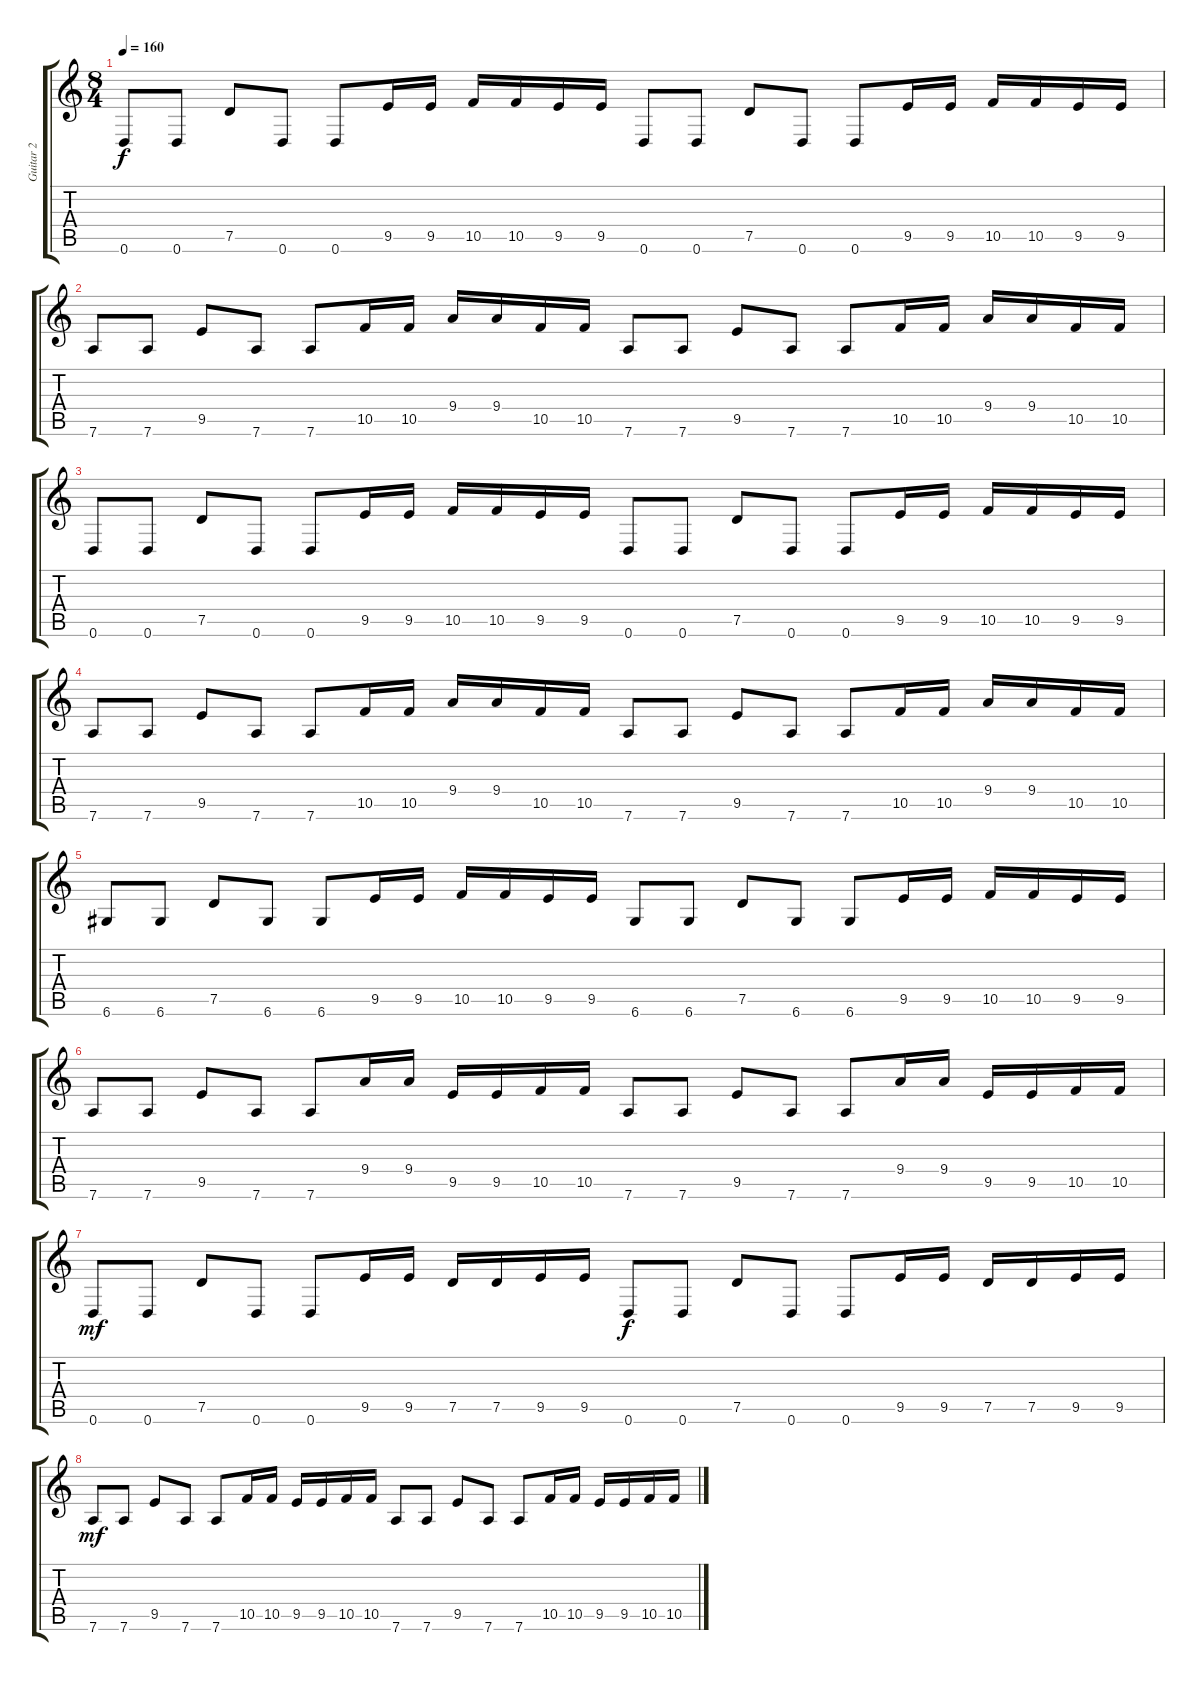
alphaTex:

\track ("Guitar 2" "Guitar 2") {instrument distortionguitar}
\staff {score tabs}
\tuning (D4 A3 F3 C3 G2 D2) {hide}
\ts (8 4)
\tempo 160
\clef g2
\ks c
0.6.8{dy f} 0.6.8 7.5.8 0.6.8 0.6.8 9.5.16 9.5.16 10.5.16 10.5.16 9.5.16 9.5.16 0.6.8 0.6.8 7.5.8 0.6.8 0.6.8 9.5.16 9.5.16 10.5.16 10.5.16 9.5.16 9.5.16 |
7.6.8 7.6.8 9.5.8 7.6.8 7.6.8 10.5.16 10.5.16 9.4.16 9.4.16 10.5.16 10.5.16 7.6.8 7.6.8 9.5.8 7.6.8 7.6.8 10.5.16 10.5.16 9.4.16 9.4.16 10.5.16 10.5.16 |
0.6.8 0.6.8 7.5.8 0.6.8 0.6.8 9.5.16 9.5.16 10.5.16 10.5.16 9.5.16 9.5.16 0.6.8 0.6.8 7.5.8 0.6.8 0.6.8 9.5.16 9.5.16 10.5.16 10.5.16 9.5.16 9.5.16 |
7.6.8 7.6.8 9.5.8 7.6.8 7.6.8 10.5.16 10.5.16 9.4.16 9.4.16 10.5.16 10.5.16 7.6.8 7.6.8 9.5.8 7.6.8 7.6.8 10.5.16 10.5.16 9.4.16 9.4.16 10.5.16 10.5.16 |
6.6.8 6.6.8 7.5.8 6.6.8 6.6.8 9.5.16 9.5.16 10.5.16 10.5.16 9.5.16 9.5.16 6.6.8 6.6.8 7.5.8 6.6.8 6.6.8 9.5.16 9.5.16 10.5.16 10.5.16 9.5.16 9.5.16 |
7.6.8 7.6.8 9.5.8 7.6.8 7.6.8 9.4.16 9.4.16 9.5.16 9.5.16 10.5.16 10.5.16 7.6.8 7.6.8 9.5.8 7.6.8 7.6.8 9.4.16 9.4.16 9.5.16 9.5.16 10.5.16 10.5.16 |
0.6.8{dy mf} 0.6.8 7.5.8 0.6.8 0.6.8 9.5.16 9.5.16 7.5.16 7.5.16 9.5.16 9.5.16 0.6.8{dy f} 0.6.8 7.5.8 0.6.8 0.6.8 9.5.16 9.5.16 7.5.16 7.5.16 9.5.16 9.5.16 |
7.6.8{dy mf} 7.6.8 9.5.8 7.6.8 7.6.8 10.5.16 10.5.16 9.5.16 9.5.16 10.5.16 10.5.16 7.6.8 7.6.8 9.5.8 7.6.8 7.6.8 10.5.16 10.5.16 9.5.16 9.5.16 10.5.16 10.5.16
